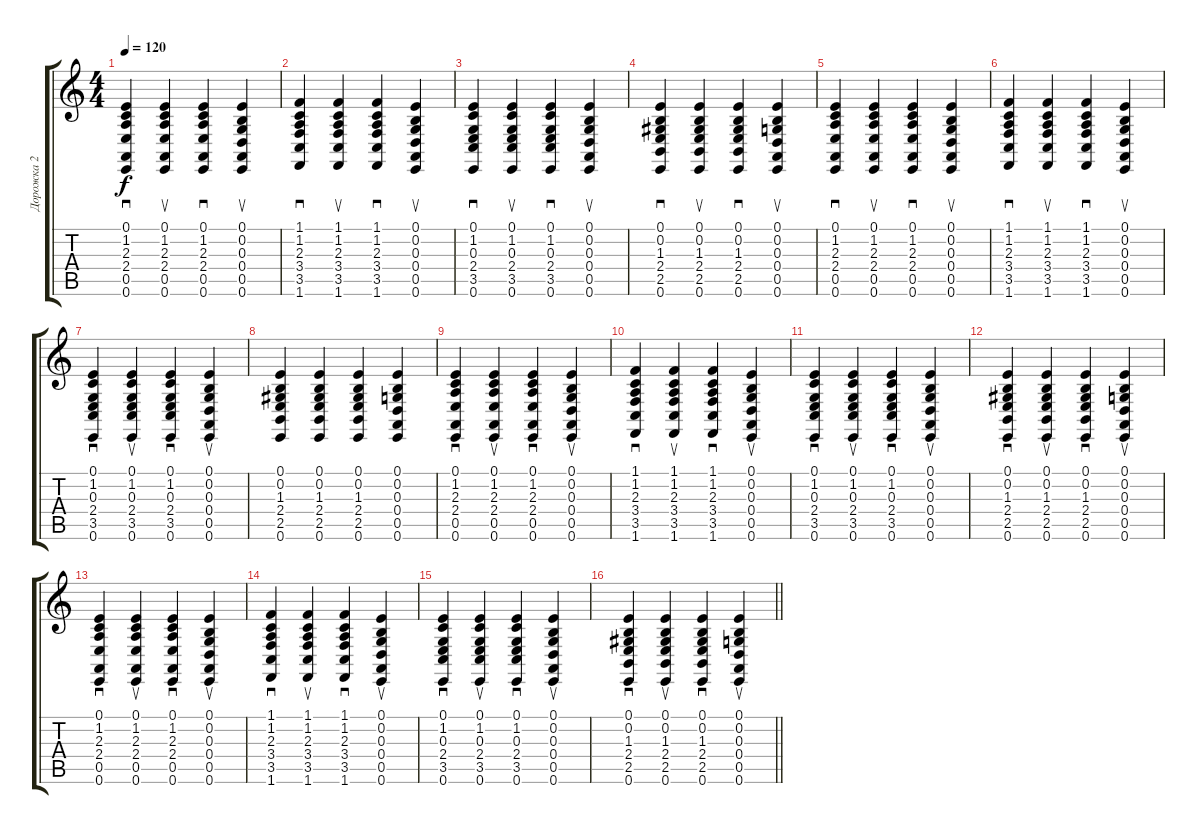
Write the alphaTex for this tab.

\track ("Дорожка 2" "Дорожка 2") {instrument electricgrandpiano}
\staff {score tabs}
\tuning (E4 B3 G3 D3 A2 E2) {hide}
\ts (4 4)
\tempo 120
\clef g2
\ks c
(0.1 1.2 2.3 2.4 0.5 0.6).4{sd dy f} (0.1 1.2 2.3 2.4 0.5 0.6).4{su} (0.1 1.2 2.3 2.4 0.5 0.6).4{sd} (0.1 0.2 0.3 0.4 0.5 0.6).4{su} |
(1.1 1.2 2.3 3.4 3.5 1.6).4{sd} (1.1 1.2 2.3 3.4 3.5 1.6).4{su} (1.1 1.2 2.3 3.4 3.5 1.6).4{sd} (0.1 0.2 0.3 0.4 0.5 0.6).4{su} |
(0.1 1.2 0.3 2.4 3.5 0.6).4{sd} (0.1 1.2 0.3 2.4 3.5 0.6).4{su} (0.1 1.2 0.3 2.4 3.5 0.6).4{sd} (0.1 0.2 0.3 0.4 0.5 0.6).4{su} |
(0.1 0.2 1.3 2.4 2.5 0.6).4{sd} (0.1 0.2 1.3 2.4 2.5 0.6).4{su} (0.1 0.2 1.3 2.4 2.5 0.6).4{sd} (0.1 0.2 0.3 0.4 0.5 0.6).4{su} |
(0.1 1.2 2.3 2.4 0.5 0.6).4{sd} (0.1 1.2 2.3 2.4 0.5 0.6).4{su} (0.1 1.2 2.3 2.4 0.5 0.6).4{sd} (0.1 0.2 0.3 0.4 0.5 0.6).4{su} |
(1.1 1.2 2.3 3.4 3.5 1.6).4{sd} (1.1 1.2 2.3 3.4 3.5 1.6).4{su} (1.1 1.2 2.3 3.4 3.5 1.6).4{sd} (0.1 0.2 0.3 0.4 0.5 0.6).4{su} |
(0.1 1.2 0.3 2.4 3.5 0.6).4{sd} (0.1 1.2 0.3 2.4 3.5 0.6).4{su} (0.1 1.2 0.3 2.4 3.5 0.6).4{sd} (0.1 0.2 0.3 0.4 0.5 0.6).4{su} |
(0.1 0.2 1.3 2.4 2.5 0.6).4 (0.1 0.2 1.3 2.4 2.5 0.6).4 (0.1 0.2 1.3 2.4 2.5 0.6).4 (0.1 0.2 0.3 0.4 0.5 0.6).4 |
(0.1 1.2 2.3 2.4 0.5 0.6).4{sd} (0.1 1.2 2.3 2.4 0.5 0.6).4{su} (0.1 1.2 2.3 2.4 0.5 0.6).4{sd} (0.1 0.2 0.3 0.4 0.5 0.6).4{su} |
(1.1 1.2 2.3 3.4 3.5 1.6).4{sd} (1.1 1.2 2.3 3.4 3.5 1.6).4{su} (1.1 1.2 2.3 3.4 3.5 1.6).4{sd} (0.1 0.2 0.3 0.4 0.5 0.6).4{su} |
(0.1 1.2 0.3 2.4 3.5 0.6).4{sd} (0.1 1.2 0.3 2.4 3.5 0.6).4{su} (0.1 1.2 0.3 2.4 3.5 0.6).4{sd} (0.1 0.2 0.3 0.4 0.5 0.6).4{su} |
(0.1 0.2 1.3 2.4 2.5 0.6).4{sd} (0.1 0.2 1.3 2.4 2.5 0.6).4{su} (0.1 0.2 1.3 2.4 2.5 0.6).4{sd} (0.1 0.2 0.3 0.4 0.5 0.6).4{su} |
(0.1 1.2 2.3 2.4 0.5 0.6).4{sd} (0.1 1.2 2.3 2.4 0.5 0.6).4{su} (0.1 1.2 2.3 2.4 0.5 0.6).4{sd} (0.1 0.2 0.3 0.4 0.5 0.6).4{su} |
(1.1 1.2 2.3 3.4 3.5 1.6).4{sd} (1.1 1.2 2.3 3.4 3.5 1.6).4{su} (1.1 1.2 2.3 3.4 3.5 1.6).4{sd} (0.1 0.2 0.3 0.4 0.5 0.6).4{su} |
(0.1 1.2 0.3 2.4 3.5 0.6).4{sd} (0.1 1.2 0.3 2.4 3.5 0.6).4{su} (0.1 1.2 0.3 2.4 3.5 0.6).4{sd} (0.1 0.2 0.3 0.4 0.5 0.6).4{su} |
\barLineRight lightlight
(0.1 0.2 1.3 2.4 2.5 0.6).4{sd} (0.1 0.2 1.3 2.4 2.5 0.6).4{su} (0.1 0.2 1.3 2.4 2.5 0.6).4{sd} (0.1 0.2 0.3 0.4 0.5 0.6).4{su}
